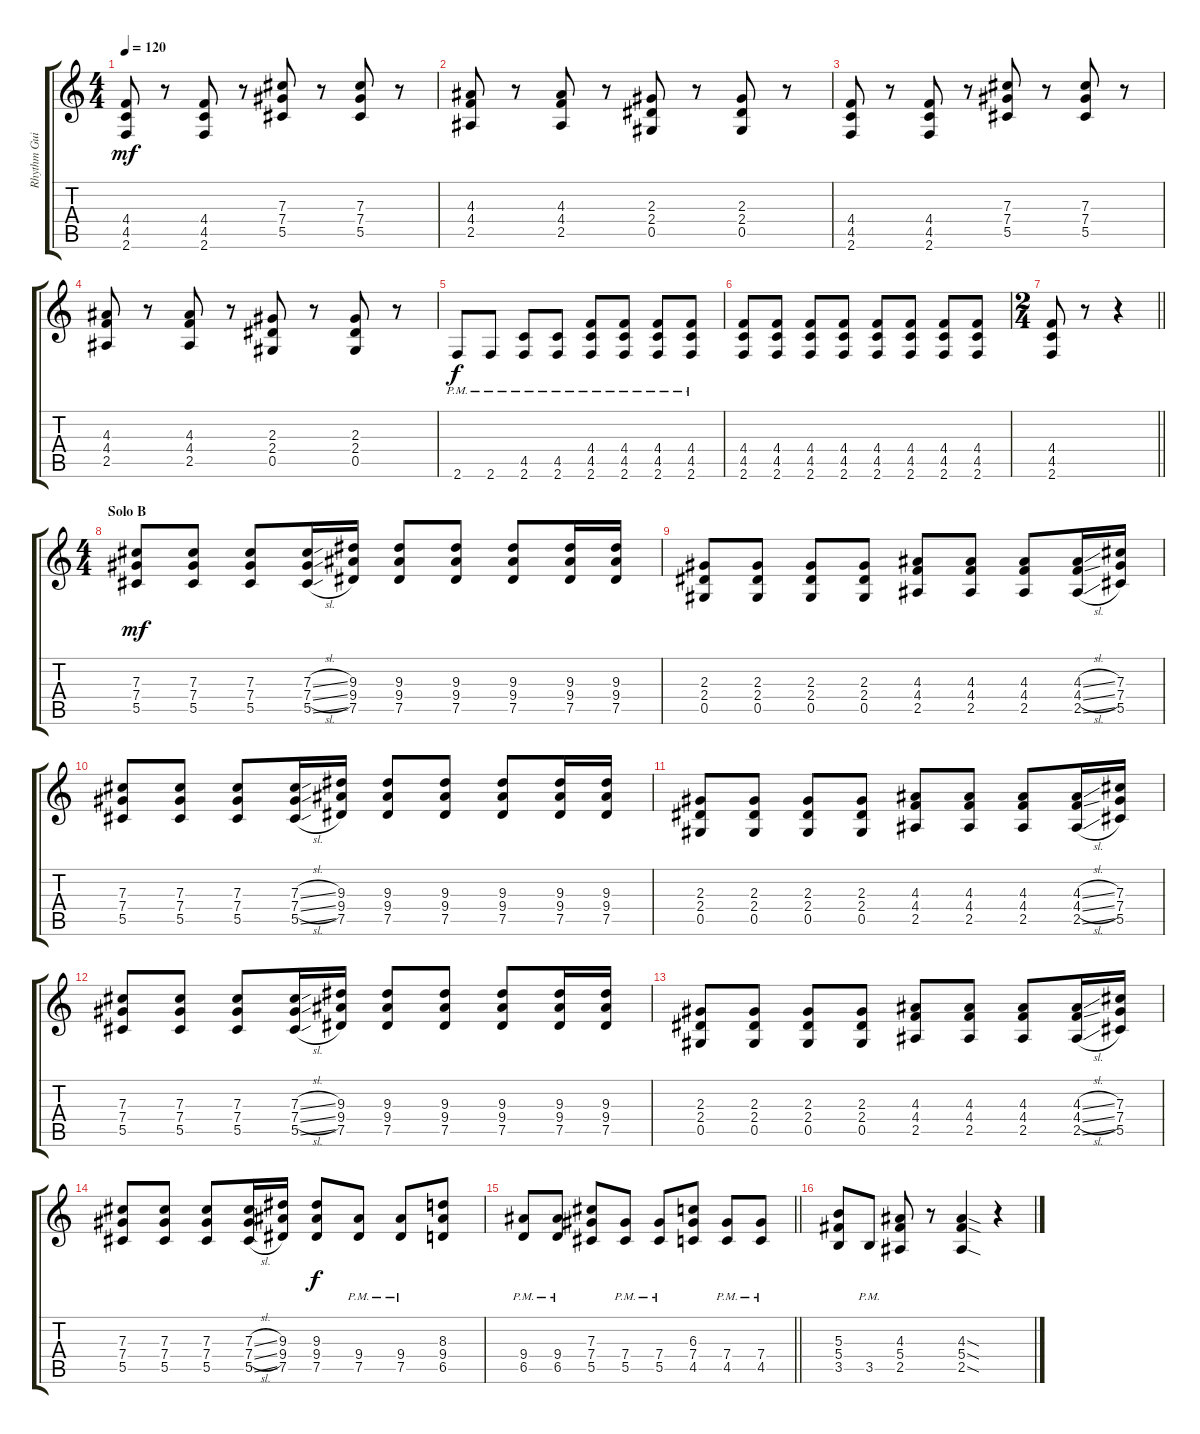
\track ("Rhythm Guitar I" "Rhythm Gui") {instrument overdrivenguitar}
\staff {score tabs}
\tuning (Eb4 Bb3 Gb3 Db3 Ab2 Eb2) {hide}
\ts (4 4)
\tempo 120
\clef g2
\ks c
(4.4 4.5 2.6).8{dy mf} r.8 (4.4 4.5 2.6).8 r.8 (7.3 7.4 5.5).8 r.8 (7.3 7.4 5.5).8 r.8 |
(4.3 4.4 2.5).8 r.8 (4.3 4.4 2.5).8 r.8 (2.3 2.4 0.5).8 r.8 (2.3 2.4 0.5).8 r.8 |
(4.4 4.5 2.6).8 r.8 (4.4 4.5 2.6).8 r.8 (7.3 7.4 5.5).8 r.8 (7.3 7.4 5.5).8 r.8 |
(4.3 4.4 2.5).8 r.8 (4.3 4.4 2.5).8 r.8 (2.3 2.4 0.5).8 r.8 (2.3 2.4 0.5).8 r.8 |
2.6{pm}.8{dy f} 2.6{pm}.8 (4.5{pm} 2.6{pm}).8 (4.5{pm} 2.6{pm}).8 (4.4{pm} 4.5{pm} 2.6{pm}).8 (4.4{pm} 4.5{pm} 2.6{pm}).8 (4.4{pm} 4.5{pm} 2.6{pm}).8 (4.4{pm} 4.5{pm} 2.6{pm}).8 |
(4.4 4.5 2.6).8 (4.4 4.5 2.6).8 (4.4 4.5 2.6).8 (4.4 4.5 2.6).8 (4.4 4.5 2.6).8 (4.4 4.5 2.6).8 (4.4 4.5 2.6).8 (4.4 4.5 2.6).8 |
\ts (2 4)
\barLineRight lightlight
(4.4 4.5 2.6).8 r.8 r.4 |
\ts (4 4)
\section ("" "Solo B")
(7.3 7.4 5.5).8{dy mf} (7.3 7.4 5.5).8 (7.3 7.4 5.5).8 (7.3{sl} 7.4{sl} 5.5{sl}).16 (9.3 9.4 7.5).16 (9.3 9.4 7.5).8 (9.3 9.4 7.5).8 (9.3 9.4 7.5).8 (9.3 9.4 7.5).16 (9.3 9.4 7.5).16 |
(2.3 2.4 0.5).8 (2.3 2.4 0.5).8 (2.3 2.4 0.5).8 (2.3 2.4 0.5).8 (4.3 4.4 2.5).8 (4.3 4.4 2.5).8 (4.3 4.4 2.5).8 (4.3{sl} 4.4{sl} 2.5{sl}).16 (7.3 7.4 5.5).16 |
(7.3 7.4 5.5).8 (7.3 7.4 5.5).8 (7.3 7.4 5.5).8 (7.3{sl} 7.4{sl} 5.5{sl}).16 (9.3 9.4 7.5).16 (9.3 9.4 7.5).8 (9.3 9.4 7.5).8 (9.3 9.4 7.5).8 (9.3 9.4 7.5).16 (9.3 9.4 7.5).16 |
(2.3 2.4 0.5).8 (2.3 2.4 0.5).8 (2.3 2.4 0.5).8 (2.3 2.4 0.5).8 (4.3 4.4 2.5).8 (4.3 4.4 2.5).8 (4.3 4.4 2.5).8 (4.3{sl} 4.4{sl} 2.5{sl}).16 (7.3 7.4 5.5).16 |
(7.3 7.4 5.5).8 (7.3 7.4 5.5).8 (7.3 7.4 5.5).8 (7.3{sl} 7.4{sl} 5.5{sl}).16 (9.3 9.4 7.5).16 (9.3 9.4 7.5).8 (9.3 9.4 7.5).8 (9.3 9.4 7.5).8 (9.3 9.4 7.5).16 (9.3 9.4 7.5).16 |
(2.3 2.4 0.5).8 (2.3 2.4 0.5).8 (2.3 2.4 0.5).8 (2.3 2.4 0.5).8 (4.3 4.4 2.5).8 (4.3 4.4 2.5).8 (4.3 4.4 2.5).8 (4.3{sl} 4.4{sl} 2.5{sl}).16 (7.3 7.4 5.5).16 |
(7.3 7.4 5.5).8 (7.3 7.4 5.5).8 (7.3 7.4 5.5).8 (7.3{sl} 7.4{sl} 5.5{sl}).16 (9.3 9.4 7.5).16 (9.3 9.4 7.5).8{dy f} (9.4{pm} 7.5{pm}).8 (9.4{pm} 7.5{pm}).8 (8.3 9.4 6.5).8 |
\barLineRight lightlight
(9.4{pm} 6.5{pm}).8 (9.4{pm} 6.5{pm}).8 (7.3 7.4 5.5).8 (7.4{pm} 5.5{pm}).8 (7.4{pm} 5.5{pm}).8 (6.3 7.4 4.5).8 (7.4{pm} 4.5{pm}).8 (7.4{pm} 4.5{pm}).8 |
(5.3 5.4 3.5).8 3.5{pm}.8 (4.3 5.4 2.5).8 r.8 (4.3{sod} 5.4{sod} 2.5{sod}).4 r.4
